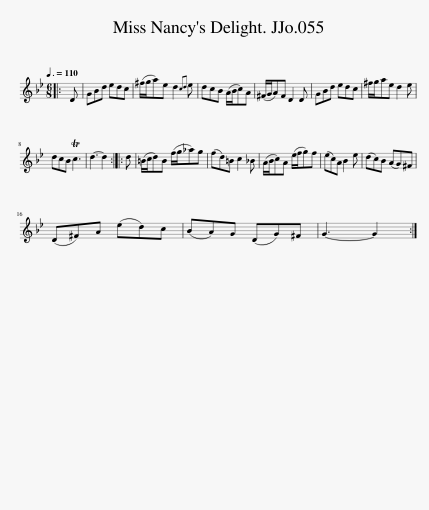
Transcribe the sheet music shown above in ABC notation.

X:1
L:1/8
Q:3/8=110
M:6/8
I:linebreak $
K:Gmin
V:1 treble
V:1
|: D | GBd edc | (^f/g/a)e d2{cd} e | dcB (A/B/c)A | (^F/G/A)F D2 D | %5
 GBd edc | ^f/g/ae d2 e |$ dcB Tc3 | d3- d2 :: d | %10
 (=B/c/d)B (f/g/_a)g | (fd)=B c2 _B | (A/B/c)A (e/f/g)f | (ec)A B2 e | (dc)B (AG)^F |$ %15
 (D^F)A (ed)c | (BA)G (DG)^F | G3- G2 :| %18
